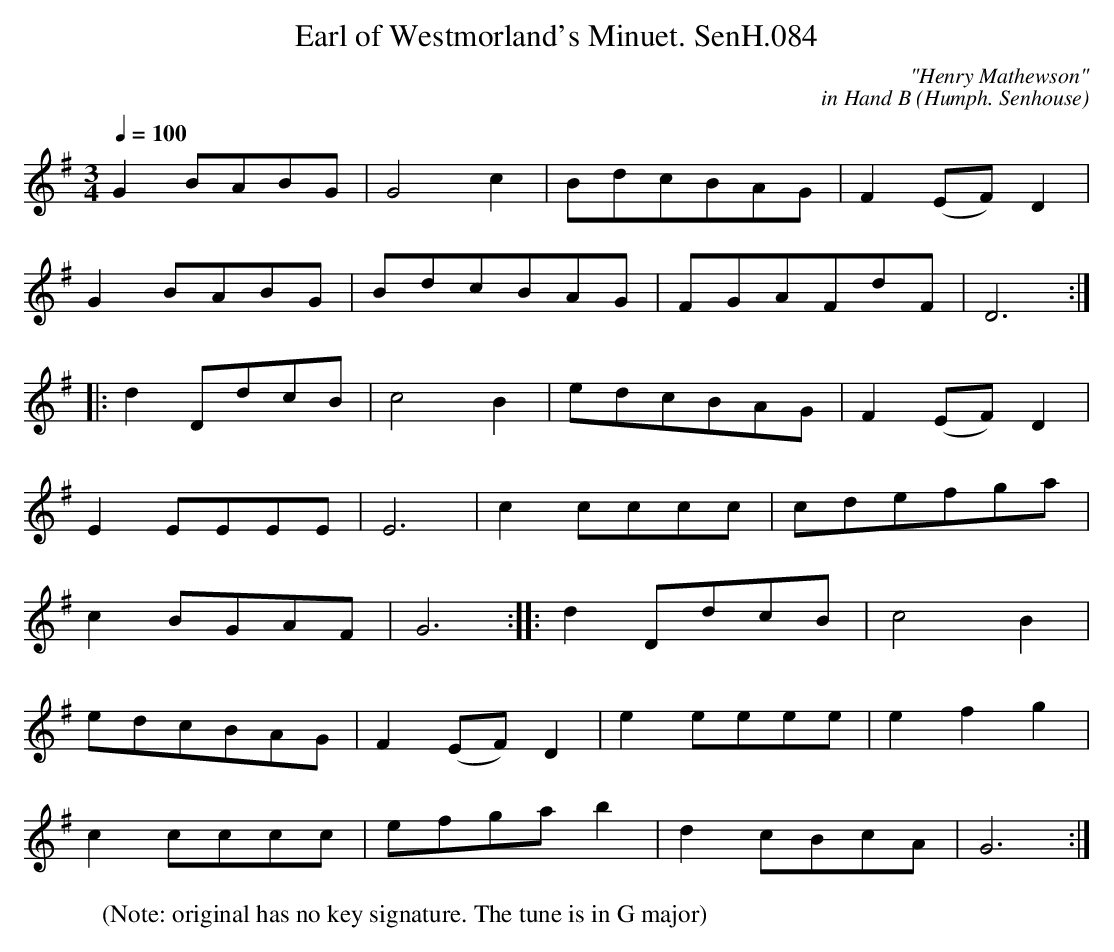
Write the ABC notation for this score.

X:1
T:Earl of Westmorland's Minuet. SenH.084
C:"Henry Mathewson"
C:in Hand B (Humph. Senhouse)
Q:1/4=100
M:3/4
L:1/8
K:G
G2BABG | G4c2 | BdcBAG | F2(EF)D2 |
G2BABG | BdcBAG | FGAFdF | D6 :|
|:d2 DdcB | c4B2 | edcBAG | F2 (EF)D2 |
E2EEEE | E6 | c2cccc | cdefga |
c2BGAF | G6 :||: d2 DdcB | c4B2 |
edcBAG | F2 (EF)D2 | e2eeee | e2f2g2 |
c2cccc | efgab2 | d2cBcA | G6 :|
W:(Note: original has no key signature. The tune is in G major)
